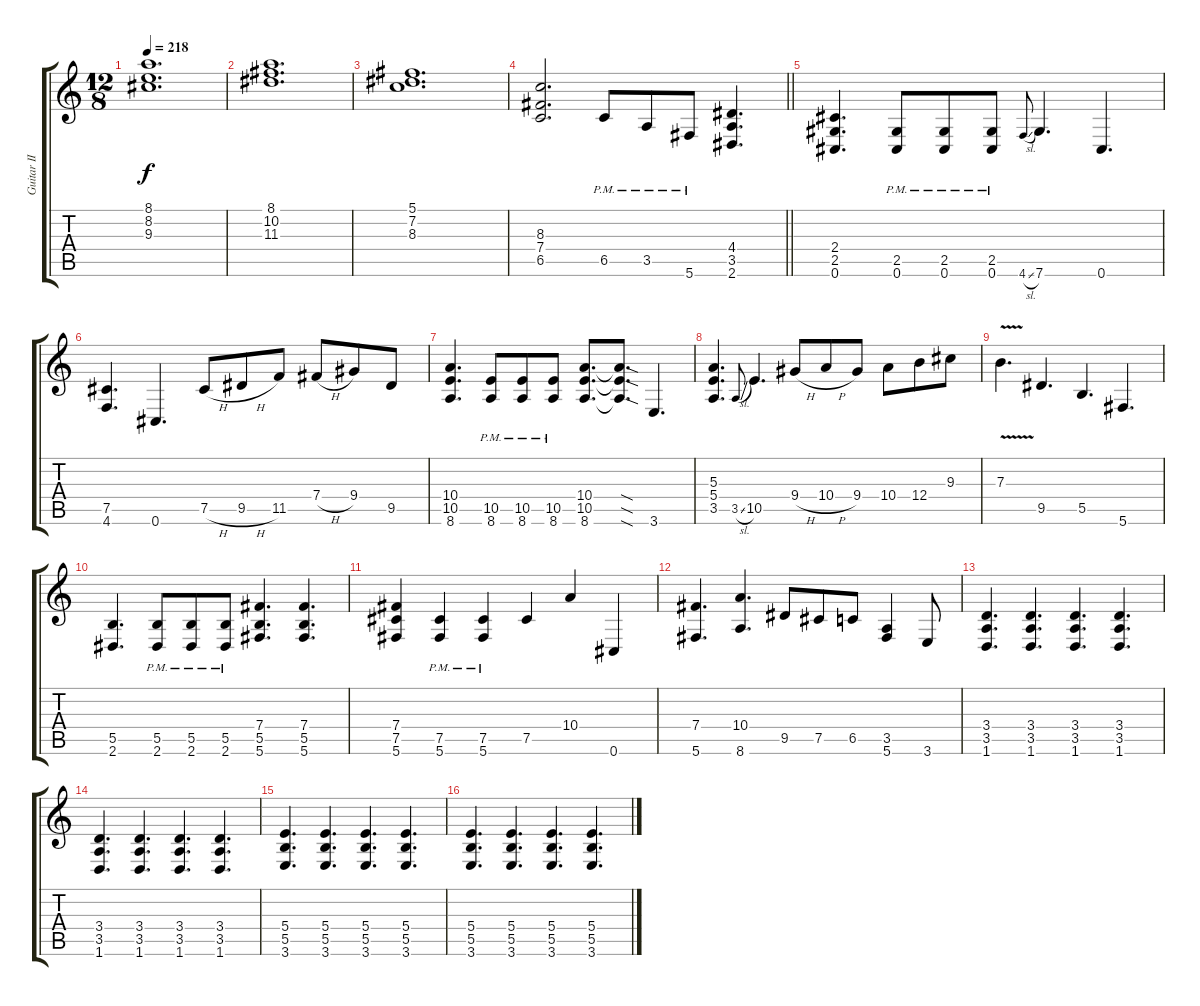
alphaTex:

\track ("Guitar II" "Guitar II") {instrument distortionguitar}
\staff {score tabs}
\tuning (Db4 Ab3 E3 B2 Gb2 Db2) {hide}
\ts (12 8)
\tempo 218
\clef g2
\ks c
(8.1 8.2 9.3).1{d dy f} |
(8.1 10.2 11.3).1{d} |
(5.1 7.2 8.3).1{d} |
\barLineRight lightlight
(8.3 7.4 6.5).2{d volume 14 instrument distortionguitar} 6.5{pm}.8 3.5{pm}.8 5.6{pm}.8 (4.4 3.5 2.6).4{d} |
(2.4 2.5 0.6).4{d} (2.5{pm} 0.6{pm}).8 (2.5{pm} 0.6{pm}).8 (2.5{pm} 0.6{pm}).8 4.6{sl}.8{gr onbeat} 7.6.4{d} 0.6.4{d} |
(7.5 4.6).4{d} 0.6.4{d} 7.5{h}.8 9.5{h}.8 11.5.8 7.4{h}.8 9.4.8 9.5.8 |
(10.4 10.5 8.6).4{d} (10.5{pm} 8.6{pm}).8 (10.5{pm} 8.6{pm}).8 (10.5{pm} 8.6{pm}).8 (10.4 10.5 8.6).8{d} (10.4{sod t} 10.5{sod t} 8.6{sod t}).8{d} 3.6.4{d} |
(5.3 5.4 3.5).4{d} 3.5{sl}.8{gr onbeat} 10.5.4{d} 9.4{h}.8 10.4{h}.8 9.4.8 10.4.8 12.4.8 9.3.8 |
7.3{v}.4{d} 9.5.4{d} 5.5.4{d} 5.6.4{d} |
(5.5 2.6).4{d} (5.5{pm} 2.6{pm}).8 (5.5{pm} 2.6{pm}).8 (5.5{pm} 2.6{pm}).8 (7.4 5.5 5.6).4{d} (7.4 5.5 5.6).4{d} |
(7.4 7.5 5.6).4 (7.5{pm} 5.6{pm}).4 (7.5{pm} 5.6{pm}).4 7.5.4 10.4.4 0.6.4 |
(7.4 5.6).4{d} (10.4 8.6).4{d} 9.5.8 7.5.8 6.5.8 (3.5 5.6).4 3.6.8 |
(3.4 3.5 1.6).4{d} (3.4 3.5 1.6).4{d} (3.4 3.5 1.6).4{d} (3.4 3.5 1.6).4{d} |
(3.4 3.5 1.6).4{d} (3.4 3.5 1.6).4{d} (3.4 3.5 1.6).4{d} (3.4 3.5 1.6).4{d} |
(5.4 5.5 3.6).4{d} (5.4 5.5 3.6).4{d} (5.4 5.5 3.6).4{d} (5.4 5.5 3.6).4{d} |
(5.4 5.5 3.6).4{d} (5.4 5.5 3.6).4{d} (5.4 5.5 3.6).4{d} (5.4 5.5 3.6).4{d}
